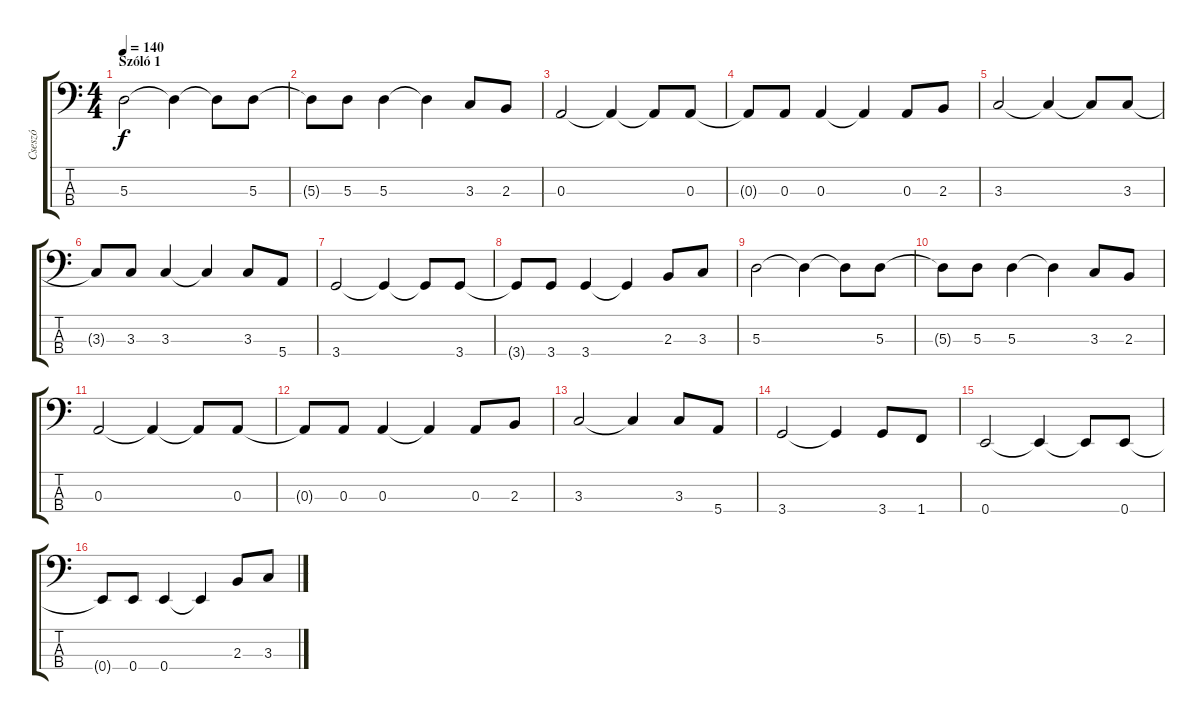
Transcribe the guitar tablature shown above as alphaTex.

\track ("Cseszó" "Cseszó") {instrument electricbassfinger}
\staff {score tabs}
\tuning (G2 D2 A1 E1) {hide}
\ts (4 4)
\section ("" "Szóló 1")
\tempo 140
\clef f4
\ks c
5.3.2{dy f instrument electricbassfinger} 5.3{t}.4 5.3{t}.8 5.3.8 |
5.3{t}.8 5.3.8 5.3.4 5.3{t}.4 3.3.8 2.3.8 |
0.3.2 0.3{t}.4 0.3{t}.8 0.3.8 |
0.3{t}.8 0.3.8 0.3.4 0.3{t}.4 0.3.8 2.3.8 |
3.3.2 3.3{t}.4 3.3{t}.8 3.3.8 |
3.3{t}.8 3.3.8 3.3.4 3.3{t}.4 3.3.8 5.4.8 |
3.4.2 3.4{t}.4 3.4{t}.8 3.4.8 |
3.4{t}.8 3.4.8 3.4.4 3.4{t}.4 2.3.8 3.3.8 |
5.3.2 5.3{t}.4 5.3{t}.8 5.3.8 |
5.3{t}.8 5.3.8 5.3.4 5.3{t}.4 3.3.8 2.3.8 |
0.3.2 0.3{t}.4 0.3{t}.8 0.3.8 |
0.3{t}.8 0.3.8 0.3.4 0.3{t}.4 0.3.8 2.3.8 |
3.3.2 3.3{t}.4 3.3.8 5.4.8 |
3.4.2 3.4{t}.4 3.4.8 1.4.8 |
0.4.2 0.4{t}.4 0.4{t}.8 0.4.8 |
0.4{t}.8 0.4.8 0.4.4 0.4{t}.4 2.3.8 3.3.8
